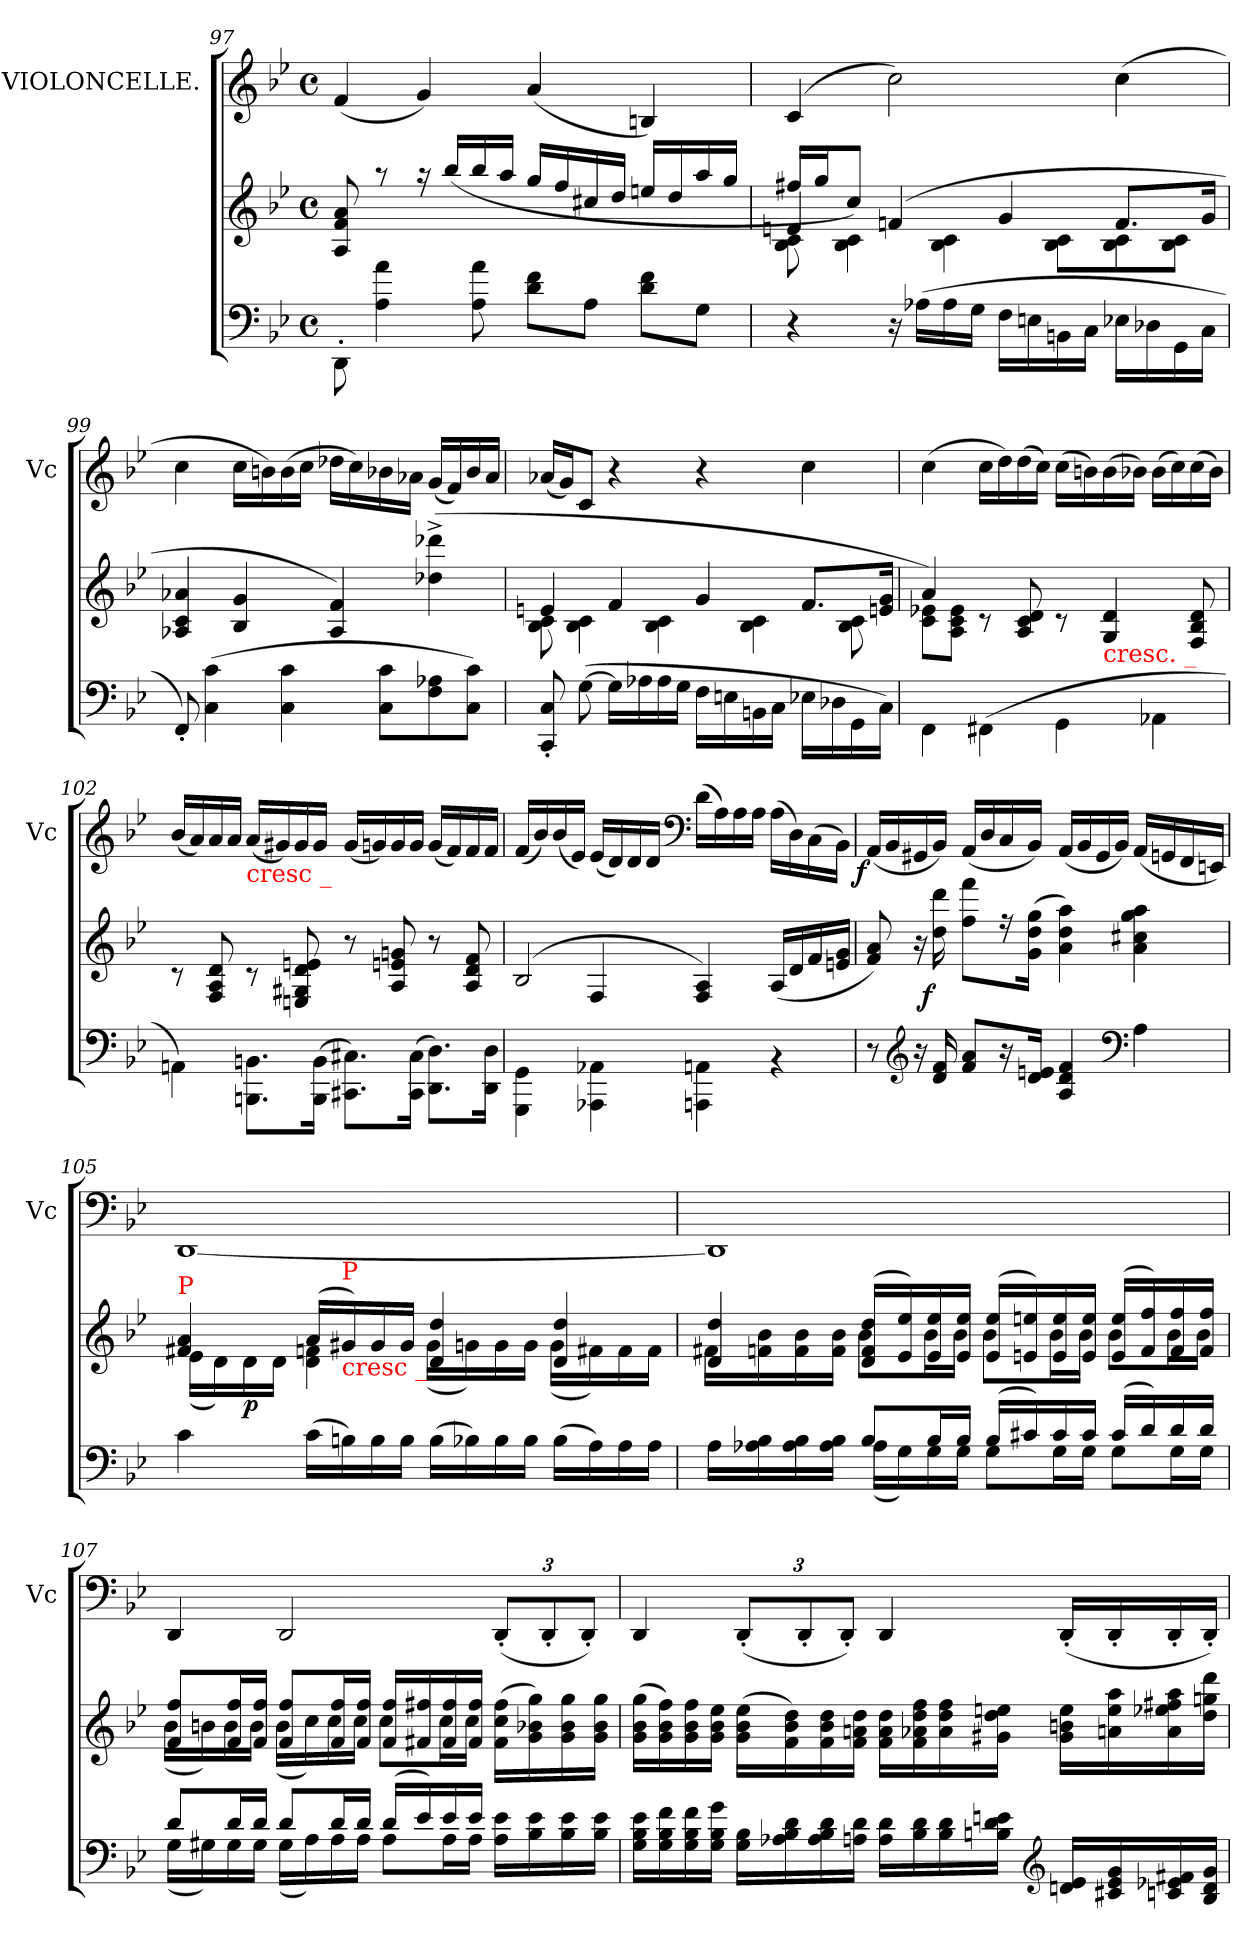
**kern	**kern	**dynam	**kern	**dynam
*part2	*part2	*part2	*part1	*part1
*staff3	*staff2	*staff2/3	*staff1	*staff1
*	*	*	*I"VIOLONCELLE.	*
*	*	*	*I'Vc	*
*clefF4	*clefG2	*	*clefG2	*
*k[b-e-]	*k[b-e-]	*	*k[b-e-]	*
*M4/4	*M4/4	*	*M4/4	*
*met(c)	*met(c)	*	*met(c)	*
=97	=97	=97	=97	=97
8DD'<\	8a/ 8f/ 8A/	.	(<4f!	.
4a\ 4A\	8raa	.	.	.
.	16raa	.	4g!)	.
.	(>16bb-/LL	.	.	.
8a\ 8A\	16bb-/	.	.	.
.	16aa/JJ	.	.	.
8f\ 8d\L	16gg/LL	.	(<4a!	.
.	16ff/	.	.	.
8AJ	16cc#X	.	.	.
.	16ddJJ	.	.	.
8f\ 8d\L	16een/LL	.	4Bn!)	.
.	16dd/	.	.	.
8GJ	16aa	.	.	.
.	16ggJJ	.	.	.
=98	=98	=98	=98	=98
*	*^	*	*	*
*	*	*^	*	*	*
4r	16ff#XLL	4en/	8c\ 8B-\	.	(>4c!	.
.	16ggJ	.	.	.	.	.
.	8ccJ)	.	4c\ 4B-\	.	.	.
16r	(>4fn/	4ryy	.	.	2cc!)	.
(>16A-XLL	.	.	.	.	.	.
16A-	.	.	4c\ 4B-\	.	.	.
16GJJ	.	.	.	.	.	.
16FLL	4g/	2ryy	.	.	.	.
16En	.	.	.	.	.	.
16BBn	.	.	8c\ 8B-\L	.	.	.
16CJJ	.	.	.	.	.	.
16E-XLL	8.f/L	.	8c\ 8B-\	.	(>4cc!	.
16D-X	.	.	.	.	.	.
16GG\	.	.	8c\ 8B-\J	.	.	.
16CJJ	16g/Jk	.	.	.	.	.
*	*v	*v	*v	*	*	*
=99	=99	=99	=99	=99
8FF'<)	4a-X 4c 4A-X	.	4cc!	.
(>4c 4C	.	.	.	.
.	4g 4B-	.	16cc!\LL	.
.	.	.	16bn!)	.
4c 4C	.	.	(>16b!	.
.	.	.	16cc!JJ	.
.	4f 4A-)	.	16dd-X!\LL	.
.	.	.	16cc!)	.
8c 8CL	.	.	16b-X!	.
.	.	.	16a-X!JJ	.
8A-X 8F	(>4ddd-X^< 4dd-X^<	.	(<16g!/LL	.
.	.	.	16f!/)	.
8c 8CJ)	.	.	16b-!/	.
.	.	.	16a-!/JJ	.
=100	=100	=100	=100	=100
*	*^	*	*	*
8C'< 8CC'<	4en	8c 8B-	.	(<16a-X!LL	.
.	.	.	.	16g!J)	.
(>[8G	.	4c 4B-	.	8c!J	.
16GLL]	4f	.	.	4r	.
16A-X	.	.	.	.	.
16A-	.	4c 4B-	.	.	.
16GJJ	.	.	.	.	.
16FLL	4g	.	.	4r	.
16En	.	.	.	.	.
16BBn	.	4c 4B-	.	.	.
16CJJ	.	.	.	.	.
16E-X\LL	8.fL	.	.	4cc!	.
16D-X	.	.	.	.	.
16GG	.	8c 8B-	.	.	.
16CJJ)	16g 16enJk	.	.	.	.
=101	=101	=101	=101	=101	=101
4FF\	4a)	8e-X 8cL	.	(>4cc!	.
.	.	8e- 8c 8AJ	.	.	.
(<4FF#X\	4ryy	8rc	.	16cc!\LL	.
.	.	.	.	16dd!)	.
.	.	8d/ 8c/ 8A/	.	(>16dd!	.
.	.	.	.	16cc!JJ)	.
4GG\	2ryy	8rc	.	(>16cc!\LL	.
.	.	.	.	16bn!)	.
!	!	!LO:TX:b:color=red:t=cresc. _	!	!	!
.	.	4d/ 4G/	.	(>16b!	.
.	.	.	.	16b-X!JJ)	.
4AA-X\	.	.	.	(>16b-!\LL	.
.	.	.	.	16cc!)	.
.	.	8d/ 8B-/ 8F/	.	(>16cc!	.
.	.	.	.	16b-!JJ)	.
*	*v	*v	*	*	*
=102	=102	=102	=102	=102
4AAn\)	8rc	.	(<16b-!LL	.
.	.	.	16a!)	.
.	8d/ 8A/ 8F/	.	16a!	.
.	.	.	16a!JJ	.
!	!	!	!LO:TX:b:color=red:t=cresc _	!
8.BBn 8.BBBnL	8rc	.	(<16a!LL	.
.	.	.	16g#X!)	.
.	8en/ 8d/ 8G#X/ 8En/	.	16g#!	.
(>16BB\ 16BBB\Jk	.	.	16g#!JJ	.
8.C#X 8.CC#XL)	8r	.	(<16g#!LL	.
.	.	.	16gn!)	.
.	8gn/ 8en/ 8A/	.	16g!	.
(>16C#\ 16CC#\Jk	.	.	16g!JJ	.
8.D 8.DDL)	8r	.	(<16g!LL	.
.	.	.	16f!)	.
.	8f/ 8d/ 8A/	.	16f!	.
16D\ 16DD\Jk	.	.	16f!JJ	.
=103	=103	=103	=103	=103
*	*^	*	*	*
4GG\ 4GGG\	(>2B-/	4ryy	.	(<16f!LL	.
.	.	.	.	16b-!)	.
.	.	.	.	(<16b-!	.
.	.	.	.	16e-!JJ)	.
4AA-X\ 4AAA-X\	.	4F/	.	(<16e-!LL	.
.	.	.	.	16d!)	.
.	.	.	.	16d!	.
.	.	.	.	16d!JJ	.
*	*	*	*	*clefF4	*
4AAn\ 4AAAn\	4A/ 4F/)	2ryy	.	(>16d!LL	.
.	.	.	.	16A!\)	.
.	.	.	.	16A!	.
.	.	.	.	16A!JJ	.
4rBB	(>16A/LL	.	.	(>16A!LL	.
.	16d	.	.	16D!)	.
.	16f	.	.	(>16C!\	.
.	16g 16enJJ	.	.	16BB-!JJ)	.
*	*v	*v	*	*	*
=104	=104	=104	=104	=104
!	!	!	!	!LO:DY:rj
8r	8a 8f)	.	(<16AA!LL	f
.	.	.	16BB-!	.
*clefG2	*	*	*	*
16r	16r	.	16GG#X!	.
!	!	!LO:DY:rj	!	!
16f 16d	16ddd 16dd	f	16BB-!JJ)	.
8a 8fL	8fff 8ffL	.	(<16AA!LL	.
.	.	.	16D!	.
16r	16r	.	16C!	.
16en 16dJk	(>16gg 16dd 16gJk	.	16BB-!JJ)	.
4f 4d 4A	4aa 4dd 4a)	.	(<16AA!LL	.
.	.	.	16BB-!	.
.	.	.	16GG#!	.
.	.	.	16BB-!JJ)	.
*clefF4	*	*	*	*
4A	4aa 4gg 4cc#X 4a	.	(<16AA!LL	.
.	.	.	16GGn!	.
.	.	.	16FF!	.
.	.	.	16EEn!JJ)	.
=105	=105	=105	=105	=105
*	*^	*	*	*
!	!LO:TX:a:color=red:t=P	!	!	!	!
!	!	!	!LO:DY:rj	!	!
4c	4a 4f#X	(>16e-LL	fz fz	[1DD!	.
.	.	16d)	.	.	.
.	.	16d	p	.	.
.	.	16dJJ	.	.	.
(>16cLL	(<16aLL	4fn 4d	.	.	.
!	!LO:TX:a:color=red:t=P	!	!	!	!
!	!LO:TX:b:color=red:t=cresc _	!	!	!	!
16Bn)	16g#X)	.	.	.	.
16B	16g#	.	.	.	.
16BJJ	16g#JJ	.	.	.	.
(>16BLL	4dd 4d	(>16g#LL	.	.	.
16B-X)	.	16gn)	.	.	.
16B-	.	16g	.	.	.
16B-JJ	.	16gJJ	.	.	.
(>16B-LL	4dd 4d	(>16gLL	.	.	.
16A)	.	16f#X)	.	.	.
16A	.	16f#	.	.	.
16AJJ	.	16f#JJ	.	.	.
=106	=106	=106	=106	=106	=106
*^	*	*	*	*	*
4ryy	16ALL	4dd 4d	16f#XLL	.	1DD!]	.
.	16B- 16A-X	.	16b- 16fn	.	.	.
.	16B- 16A-	.	16b- 16f	.	.	.
.	16B- 16A-JJ	.	16b- 16fJJ	.	.	.
8B-L	(>16A-LL	(>16dd 16f 16dLL	8b-L	.	.	.
.	16G)	16ee- 16e-)	.	.	.	.
16B-L	16G	16ee- 16e-	16b-L	.	.	.
16B-JJ	16GJJ	16ee- 16e-JJ	16b-JJ	.	.	.
(<16B-LL	8GL	(>16ee- 16e-LL	8b-L	.	.	.
16c#X)	.	16een 16en)	.	.	.	.
16c#	16GL	16ee 16e	16b-L	.	.	.
16c#JJ	16GJJ	16ee 16eJJ	16b-JJ	.	.	.
(<16c#LL	8GL	(>16ee 16eLL	8b-L	.	.	.
16d)	.	16ff 16f)	.	.	.	.
16d	16GL	16ff 16f	16b-L	.	.	.
16dJJ	16GJJ	16ff 16fJJ	16b-JJ	.	.	.
=107	=107	=107	=107	=107	=107	=107
8dL	(>16GLL	8ff 8fL	(>16b-LL	.	4DD!	.
.	16G#X)	.	16bn)	.	.	.
16dL	16G#	16ff 16fL	16b	.	.	.
16dJJ	16G#JJ	16ff 16fJJ	16bJJ	.	.	.
8dL	(>16G#LL	8ff 8fL	(>16bLL	.	2DD!	.
.	16A)	.	16cc)	.	.	.
16dL	16A	16ff 16fL	16cc	.	.	.
16dJJ	16AJJ	16ff 16fJJ	16ccJJ	.	.	.
(<16dLL	8AL	16ff 16fLL	8ccL	.	.	.
16e-)	.	16ff#X 16f#X	.	.	.	.
16e-	16AL	16ff# 16f#	16ccL	.	.	.
16e-JJ	16AJJ	16ff# 16f#JJ	16ccJJ	.	.	.
*	*	*	*	*	*Xbrackettup	*
4ryy	16e- 16ALL	4ryy	(>16ff# 16cc 16f#LL	.	(<12DD'<!L	.
.	16e- 16B-	.	16gg 16b-X 16g)	.	.	.
.	.	.	.	.	12DD'<!	.
.	16e- 16B-	.	16gg 16b- 16g	.	.	.
.	.	.	.	.	12DD'<!J)	.
.	16e- 16B-JJ	.	16gg 16b- 16gJJ	.	.	.
*v	*v	*	*	*	*	*
*	*v	*v	*	*	*
=108	=108	=108	=108	=108
16e- 16B- 16GLL	(>16gg 16b- 16gLL	.	4DD!	.
16f 16B- 16G	16ff 16b- 16g)	.	.	.
16f 16B- 16G	16ff 16b- 16g	.	.	.
16g 16B- 16GJJ	16ee- 16b- 16gJJ	.	.	.
16B- 16GLL	(>16ee-\ 16b-\ 16g\LL	.	(<12DD'<!L	.
16d 16B- 16A-X	16dd 16b- 16f)	.	.	.
.	.	.	12DD'<!	.
16d 16B- 16A-	16dd 16b- 16f	.	.	.
.	.	.	12DD'<!J)	.
16d 16AnJJ	16dd 16an 16fJJ	.	.	.
16d 16ALL	16dd 16a 16fLL	.	4DD!	.
16d 16B-	16ff 16dd 16a-X 16f	.	.	.
16d 16B-	16ff 16dd 16a-	.	.	.
16en 16d 16BnJJ	16een 16dd 16g#XJJ	.	.	.
*clefG2	*	*	*	*
16e 16dnLL	16ee 16bn 16g#LL	.	(<16DD'<!LL	.
16g 16e 16c#X	16aa 16ee 16a	.	16DD'<!	.
16f#X 16e-X 16c	16aa 16ff#X 16ee-X 16a	.	16DD'<!	.
16g 16d 16BJJ	16ddd 16ggn 16ddJJ	.	16DD'<!JJ)	.
=	=	=	=	=
*-	*-	*-	*-	*-
